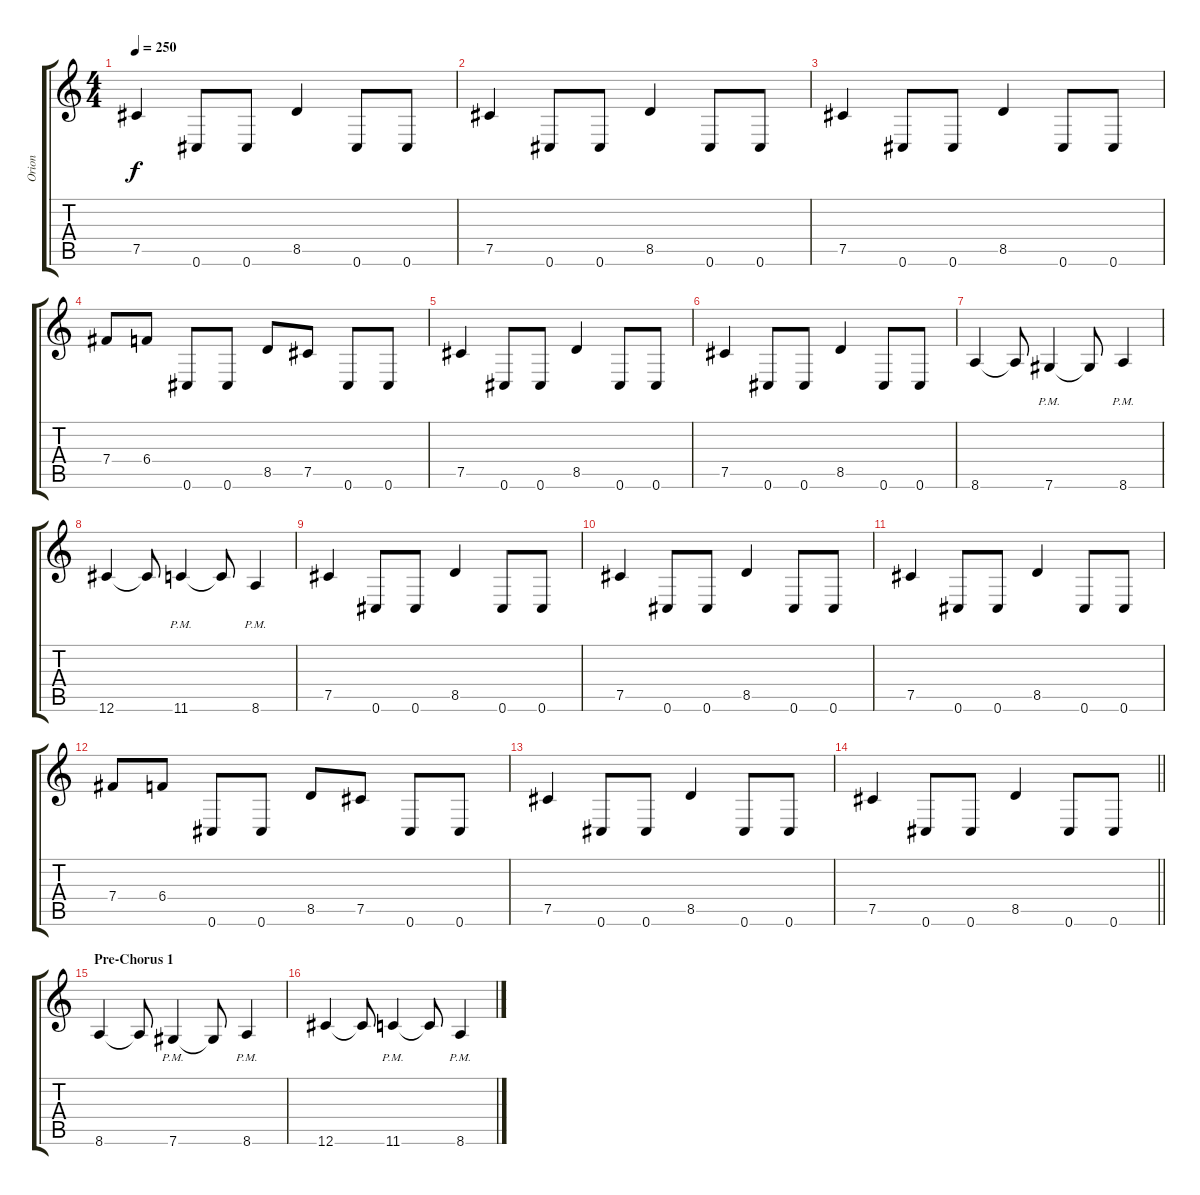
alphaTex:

\track ("Orion" "Orion") {instrument electricbassfinger}
\staff {score tabs}
\tuning (Db4 Ab3 E3 B2 Gb2 Db2) {hide}
\ts (4 4)
\tempo 250
\clef g2
\ks c
7.5.4{dy f} 0.6.8 0.6.8 8.5.4 0.6.8 0.6.8 |
7.5.4 0.6.8 0.6.8 8.5.4 0.6.8 0.6.8 |
7.5.4 0.6.8 0.6.8 8.5.4 0.6.8 0.6.8 |
7.4.8 6.4.8 0.6.8 0.6.8 8.5.8 7.5.8 0.6.8 0.6.8 |
7.5.4 0.6.8 0.6.8 8.5.4 0.6.8 0.6.8 |
7.5.4 0.6.8 0.6.8 8.5.4 0.6.8 0.6.8 |
8.6.4 8.6{t}.8 7.6{pm}.4 7.6{t}.8 8.6{pm}.4 |
12.6.4 12.6{t}.8 11.6{pm}.4 11.6{t}.8 8.6{pm}.4 |
7.5.4 0.6.8 0.6.8 8.5.4 0.6.8 0.6.8 |
7.5.4 0.6.8 0.6.8 8.5.4 0.6.8 0.6.8 |
7.5.4 0.6.8 0.6.8 8.5.4 0.6.8 0.6.8 |
7.4.8 6.4.8 0.6.8 0.6.8 8.5.8 7.5.8 0.6.8 0.6.8 |
7.5.4 0.6.8 0.6.8 8.5.4 0.6.8 0.6.8 |
\barLineRight lightlight
7.5.4 0.6.8 0.6.8 8.5.4 0.6.8 0.6.8 |
\section ("" "Pre-Chorus 1")
8.6.4 8.6{t}.8 7.6{pm}.4 7.6{t}.8 8.6{pm}.4 |
12.6.4 12.6{t}.8 11.6{pm}.4 11.6{t}.8 8.6{pm}.4
